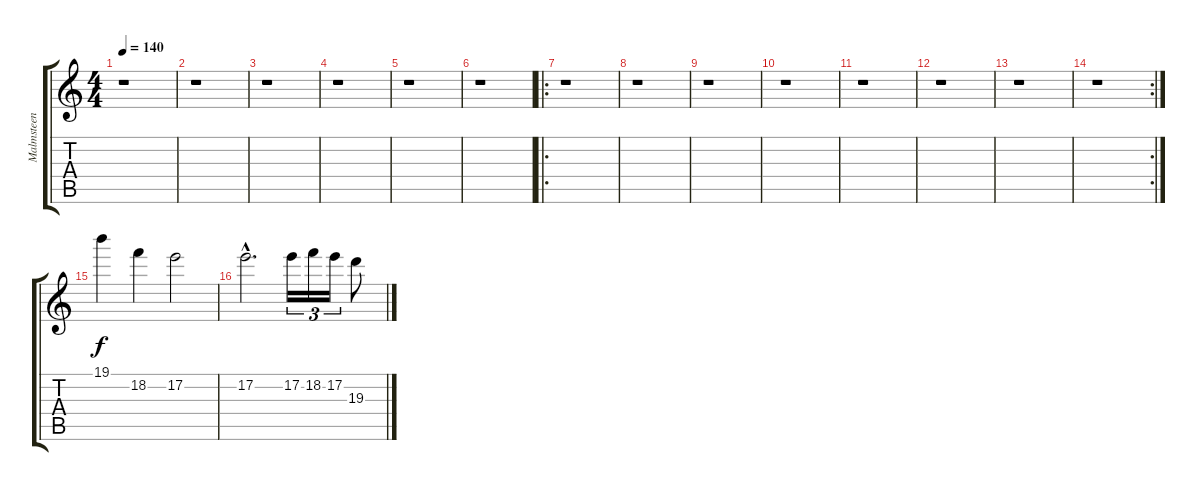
\track ("Malmsteen guit.3" "Malmsteen ") {instrument distortionguitar}
\staff {score tabs}
\tuning (E4 B3 G3 D3 A2 E2) {hide}
\ts (4 4)
\tempo 140
\clef g2
\ks c
r.1{dy f} |
r.1 |
r.1 |
r.1 |
r.1 |
r.1 |
\ro
r.1 |
r.1 |
r.1 |
r.1 |
r.1 |
r.1 |
r.1 |
\rc 2
r.1 |
19.1.4 18.2.4 17.2.2 |
17.2{hac}.2{d} 17.2.16{tu (3 2)} 18.2.16{tu (3 2)} 17.2.16{tu (3 2)} 19.3.8
